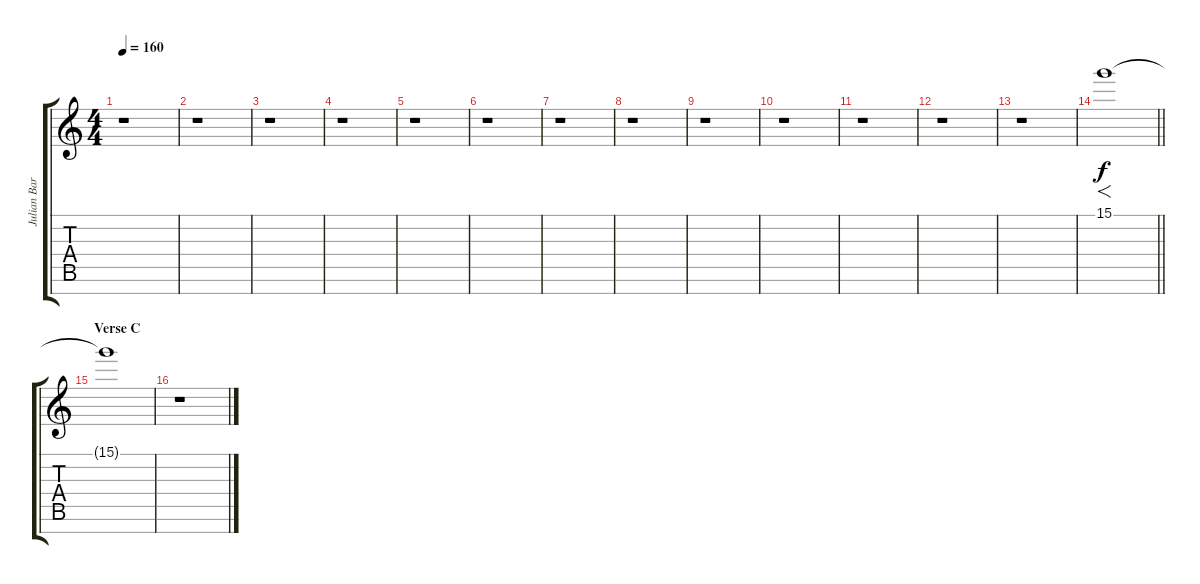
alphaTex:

\track ("Julian Barrett" "Julian Bar") {instrument overdrivenguitar}
\staff {score tabs}
\tuning (E4 B3 G3 D3 A2 E2 B1) {hide}
\ts (4 4)
\tempo 160
\clef g2
\ks c
r.1{dy mf} |
r.1 |
r.1 |
r.1 |
r.1 |
r.1 |
r.1 |
r.1 |
r.1 |
r.1 |
r.1 |
r.1 |
r.1 |
\barLineRight lightlight
15.1.1{f dy f instrument fx6goblins} |
\section ("" "Verse C")
15.1{t}.1 |
r.1
